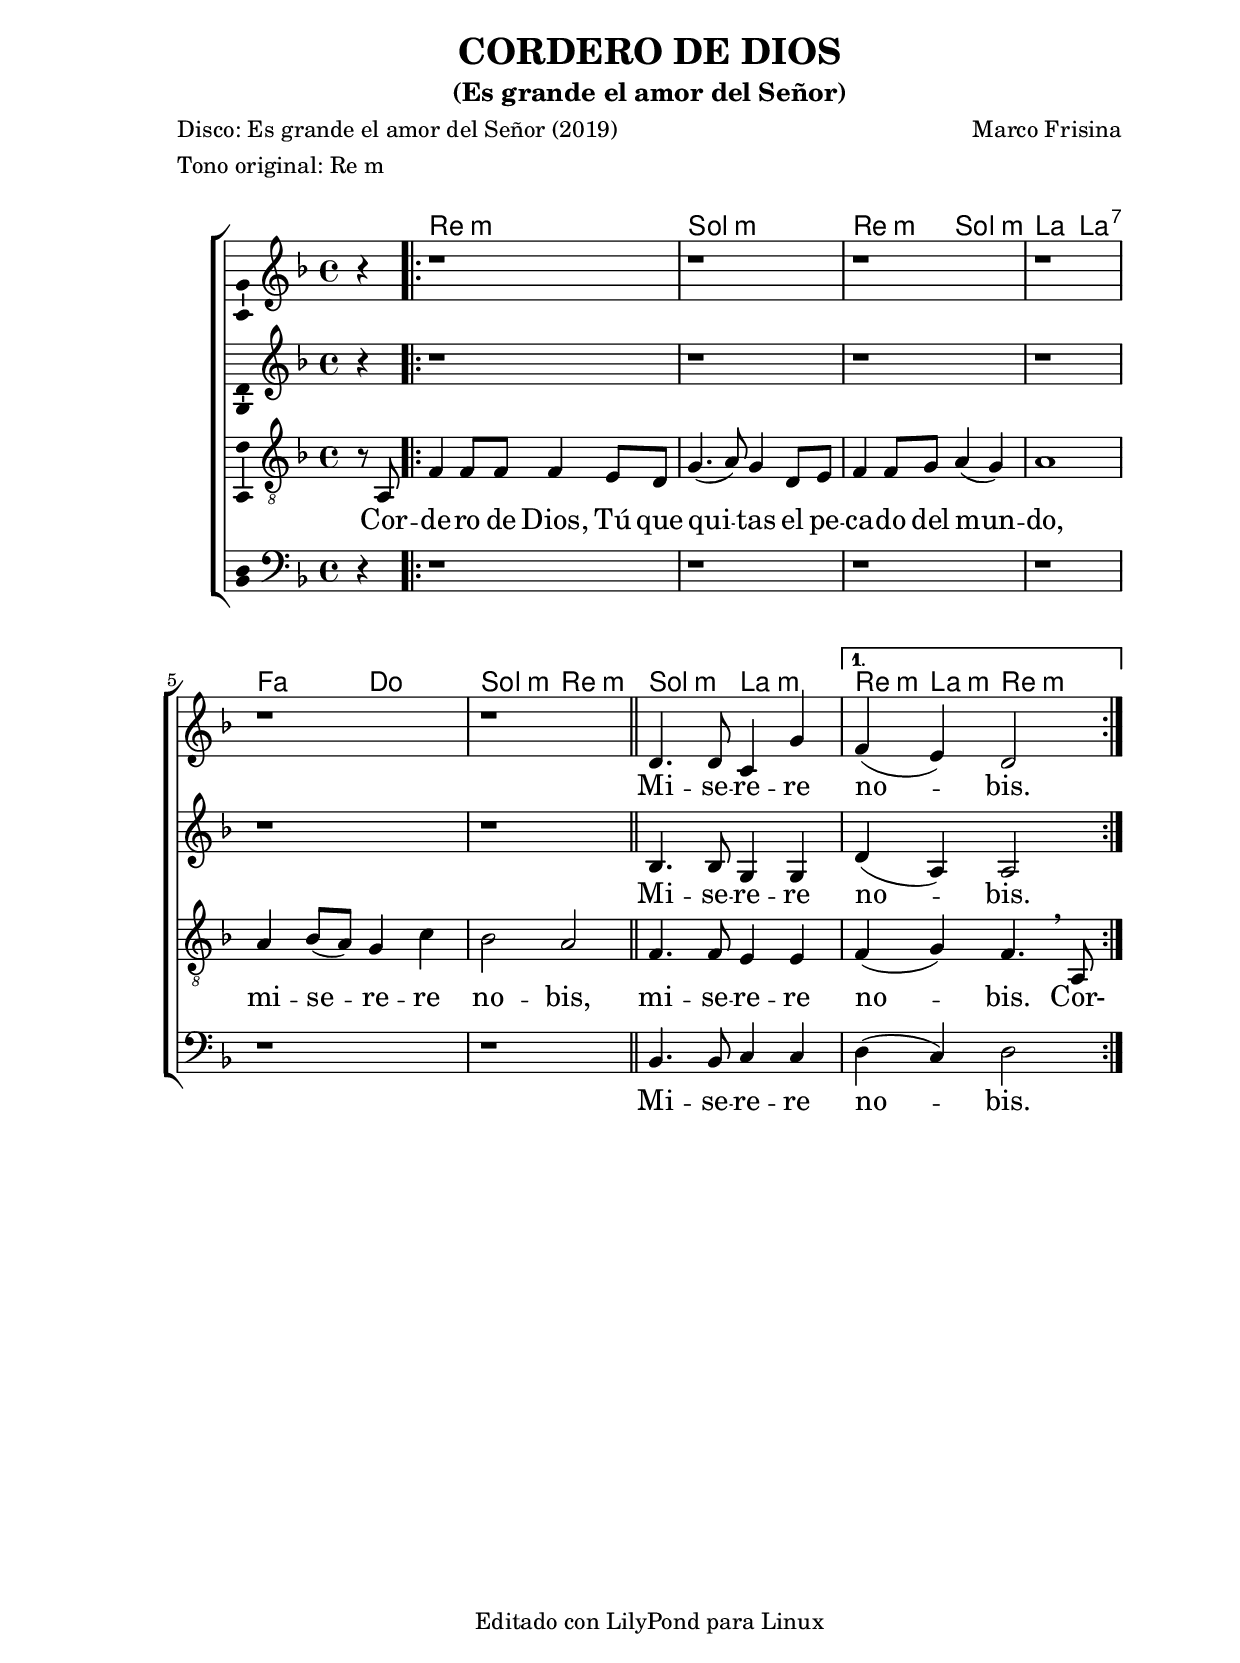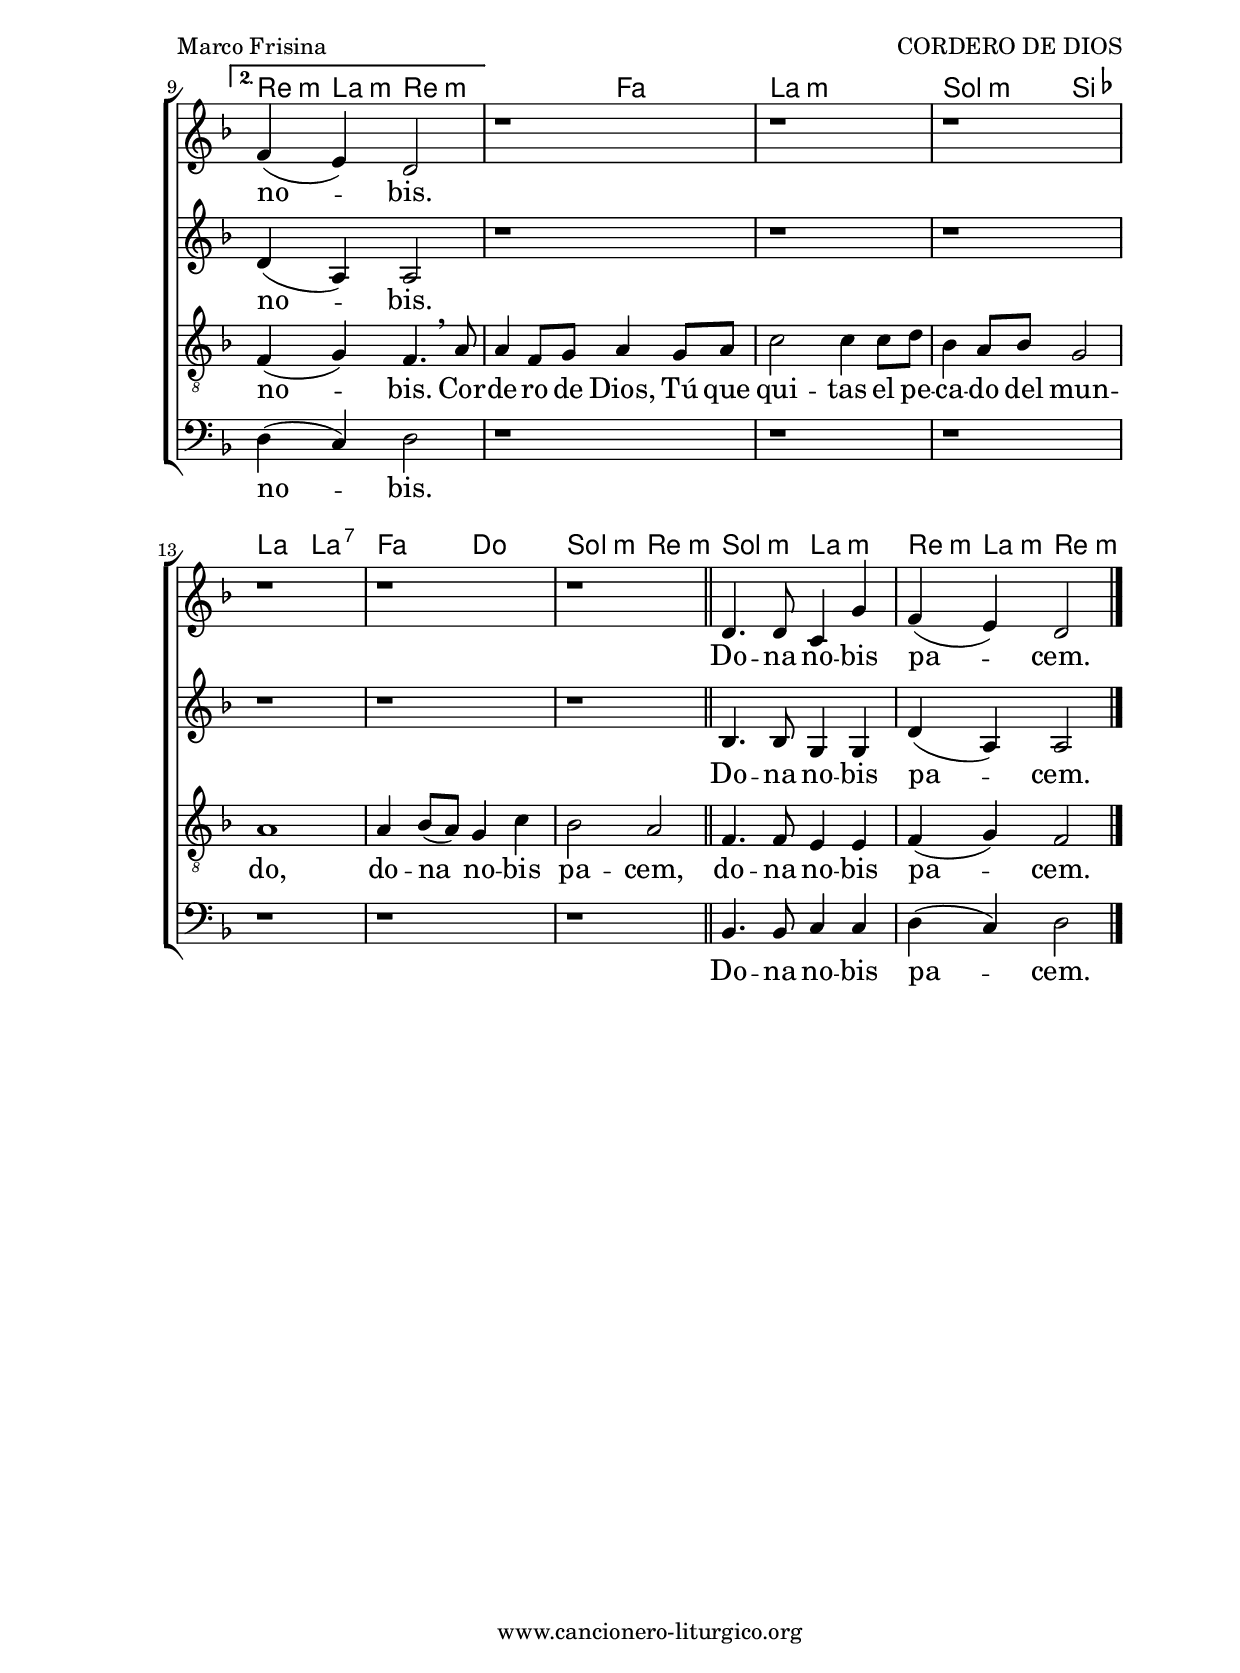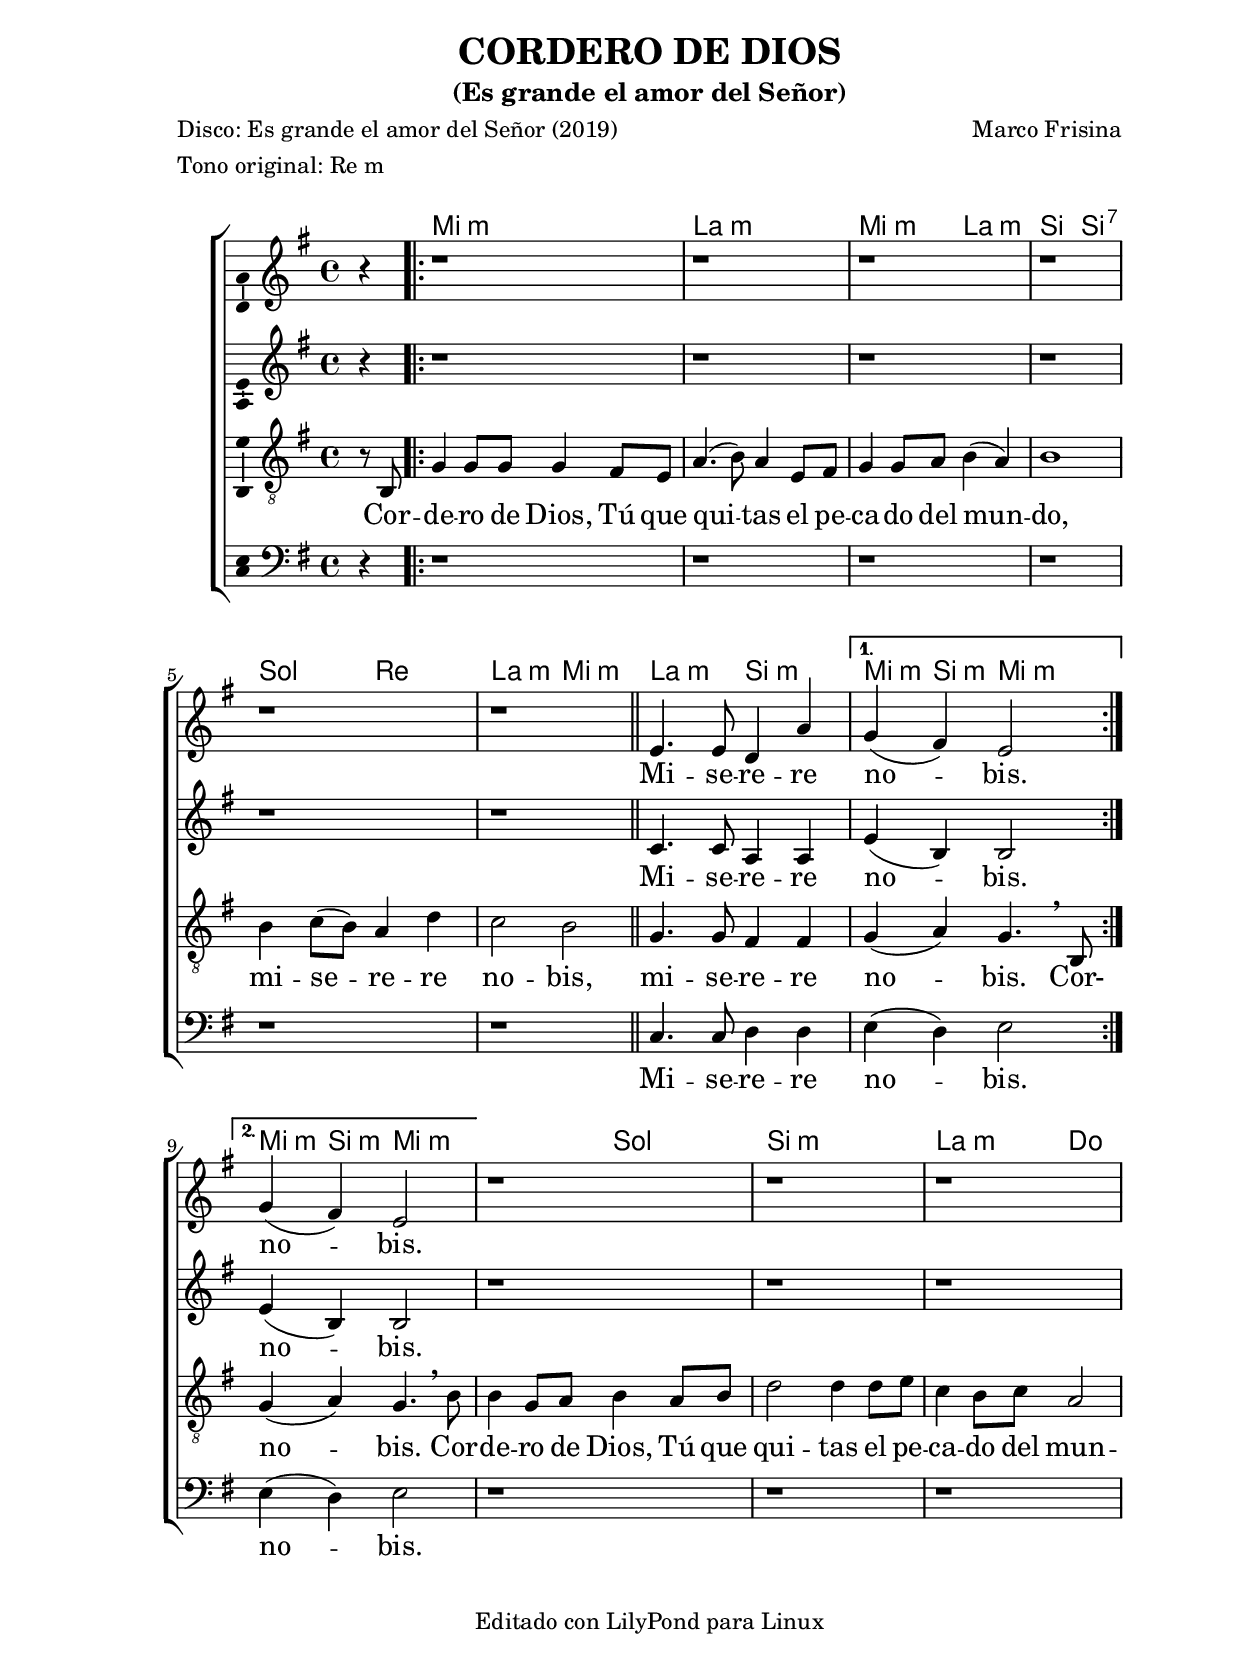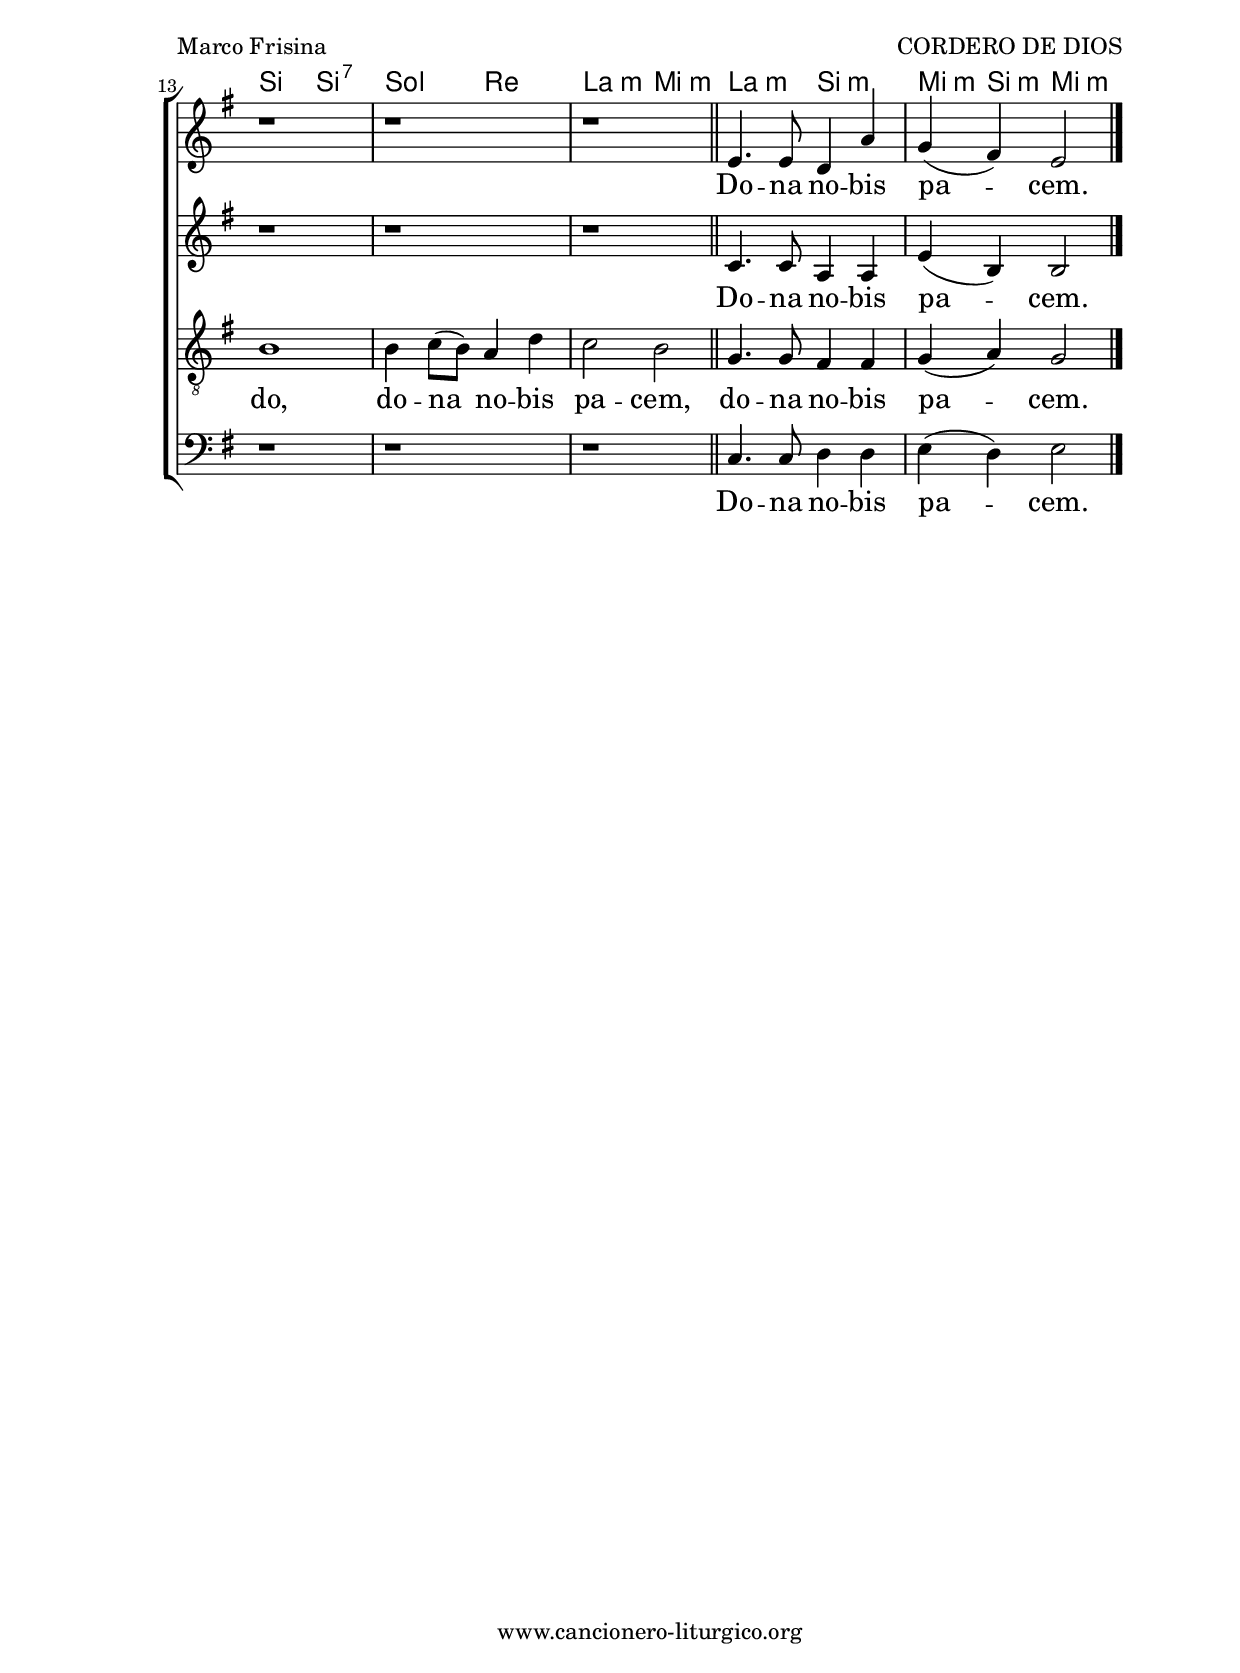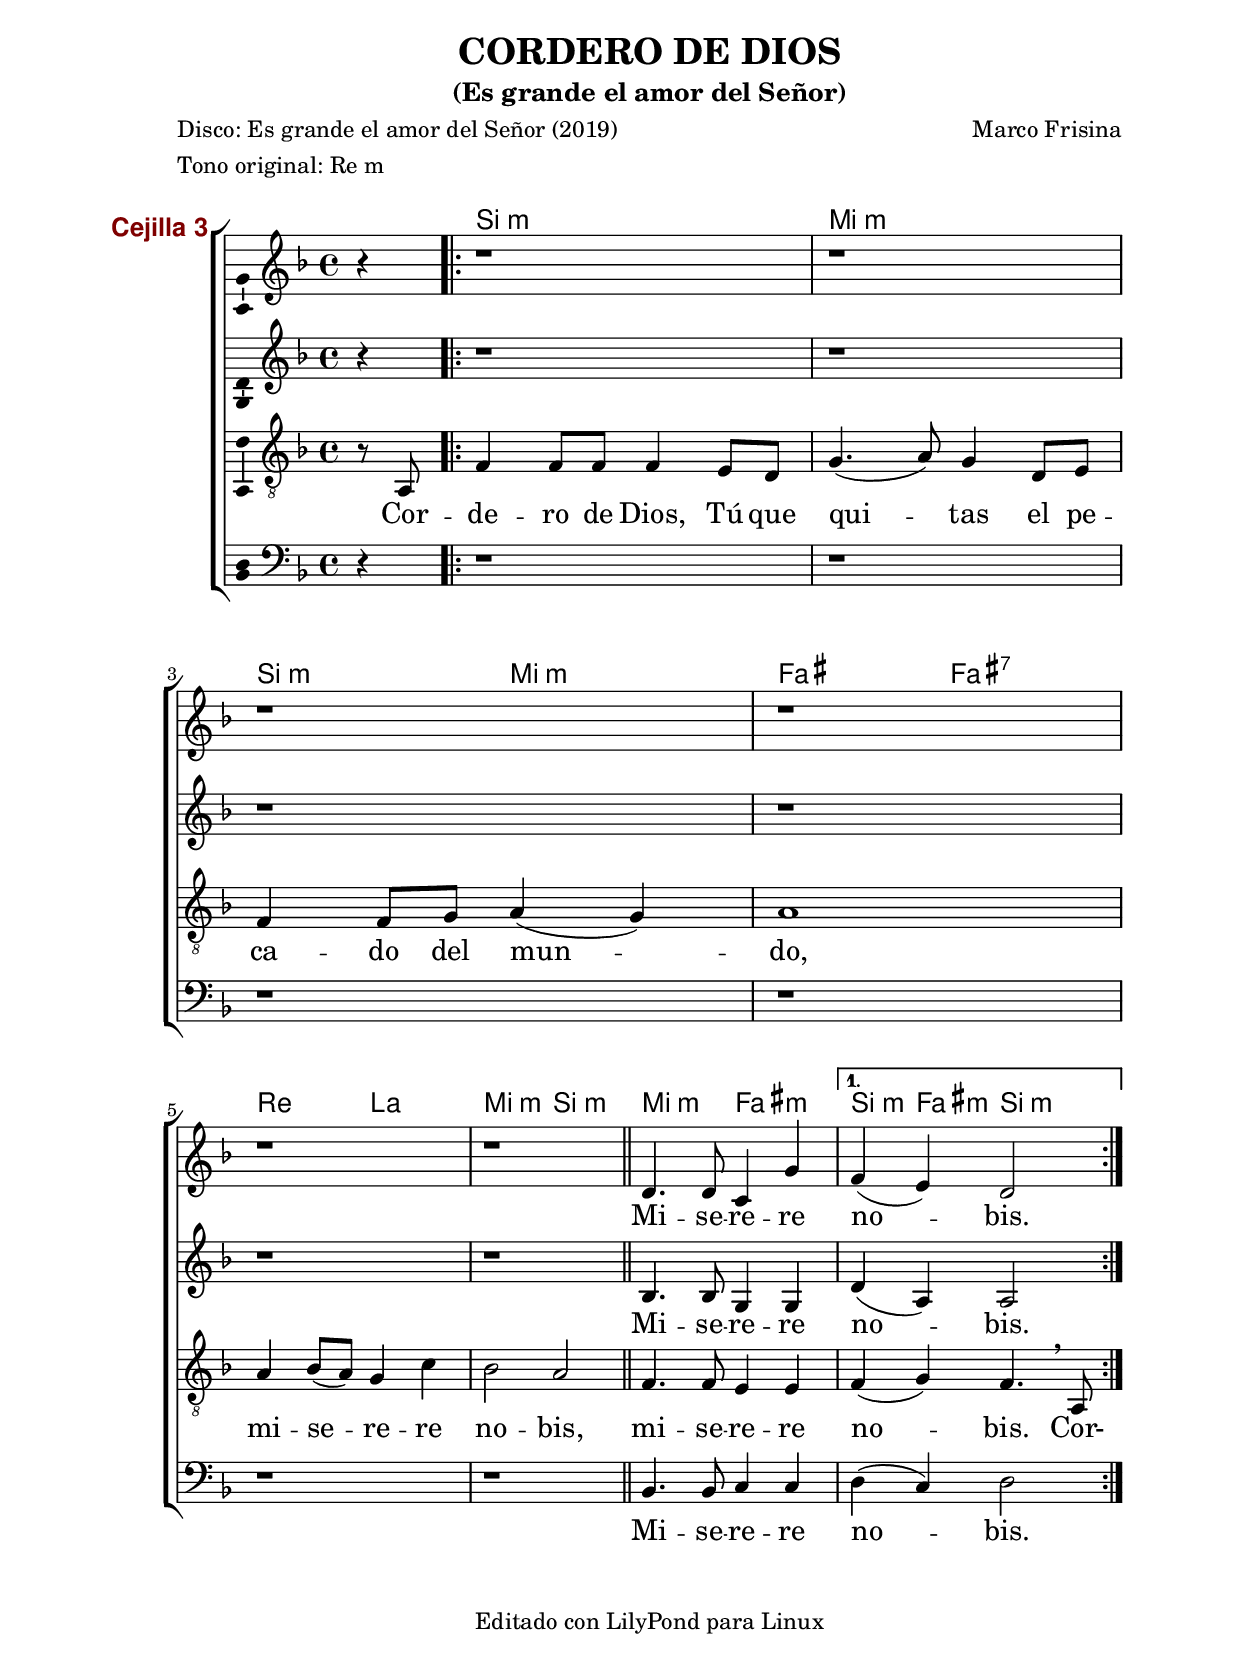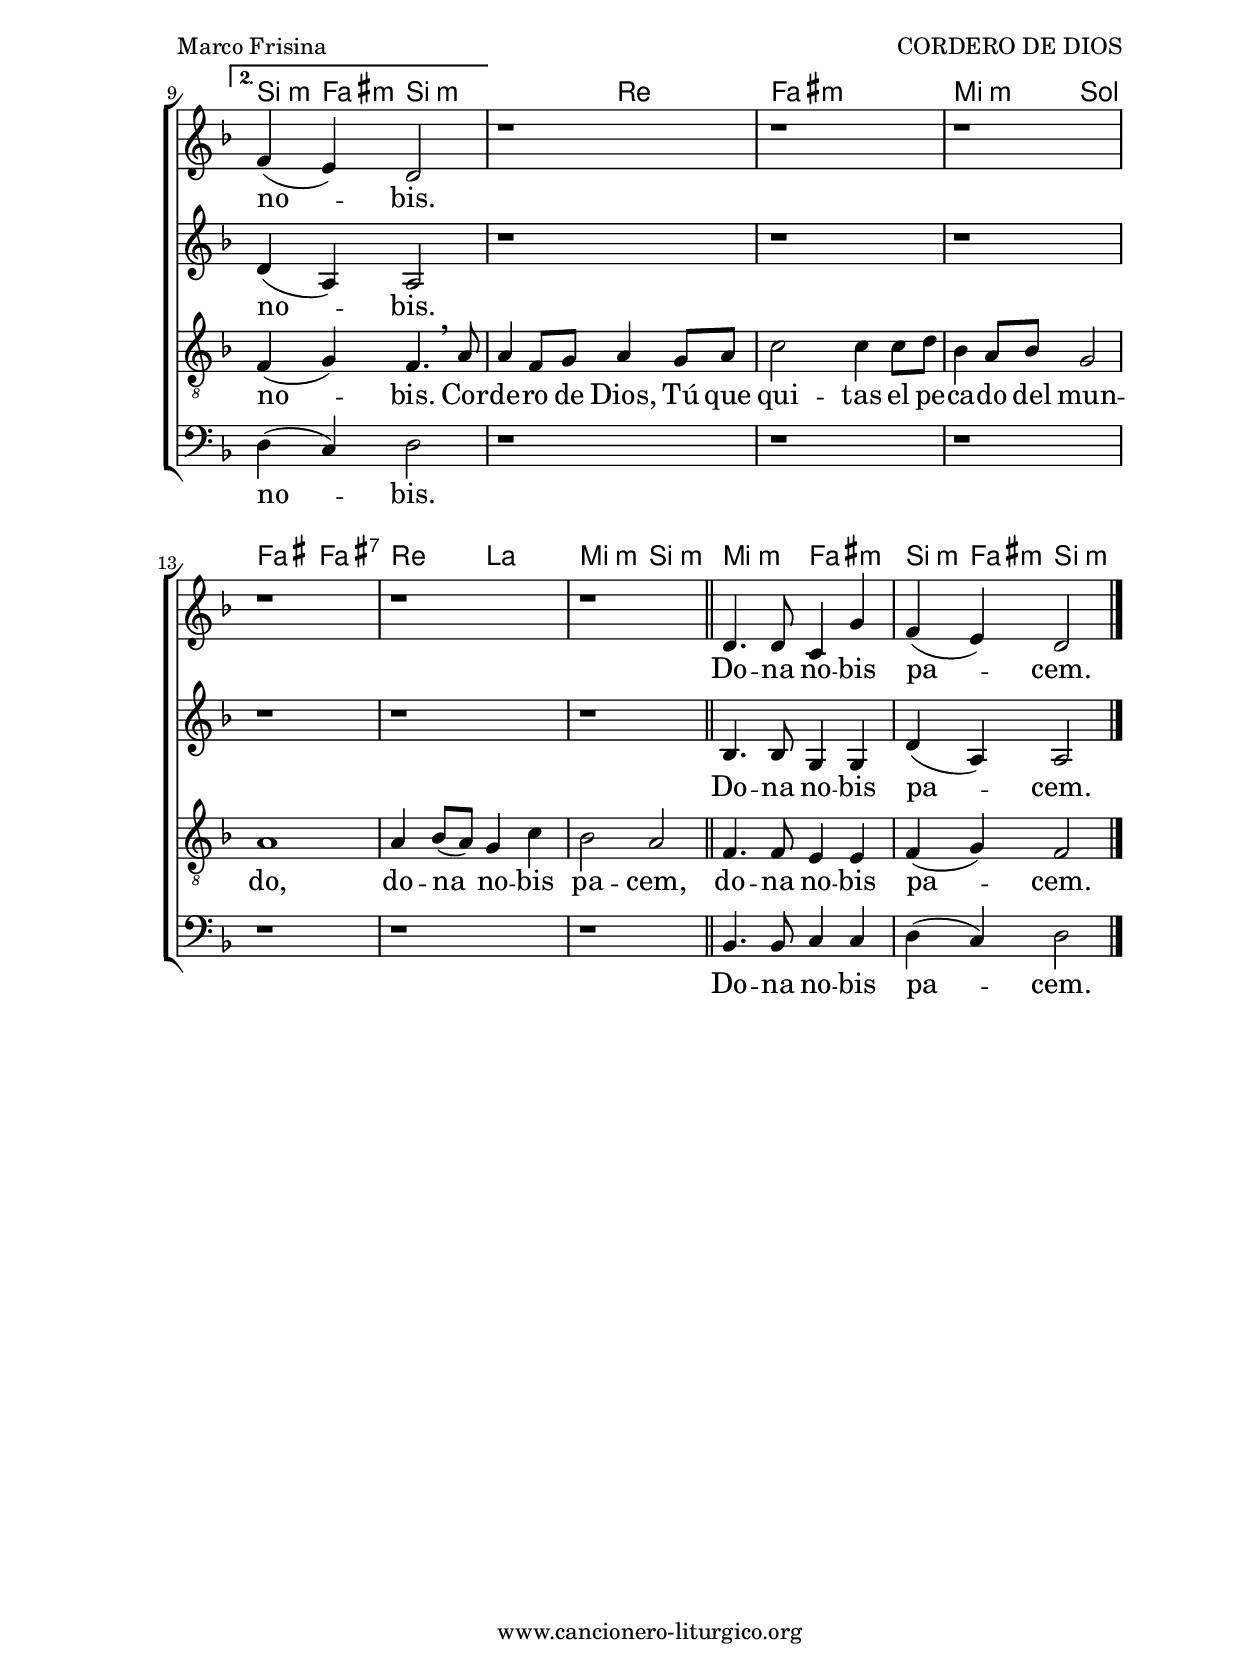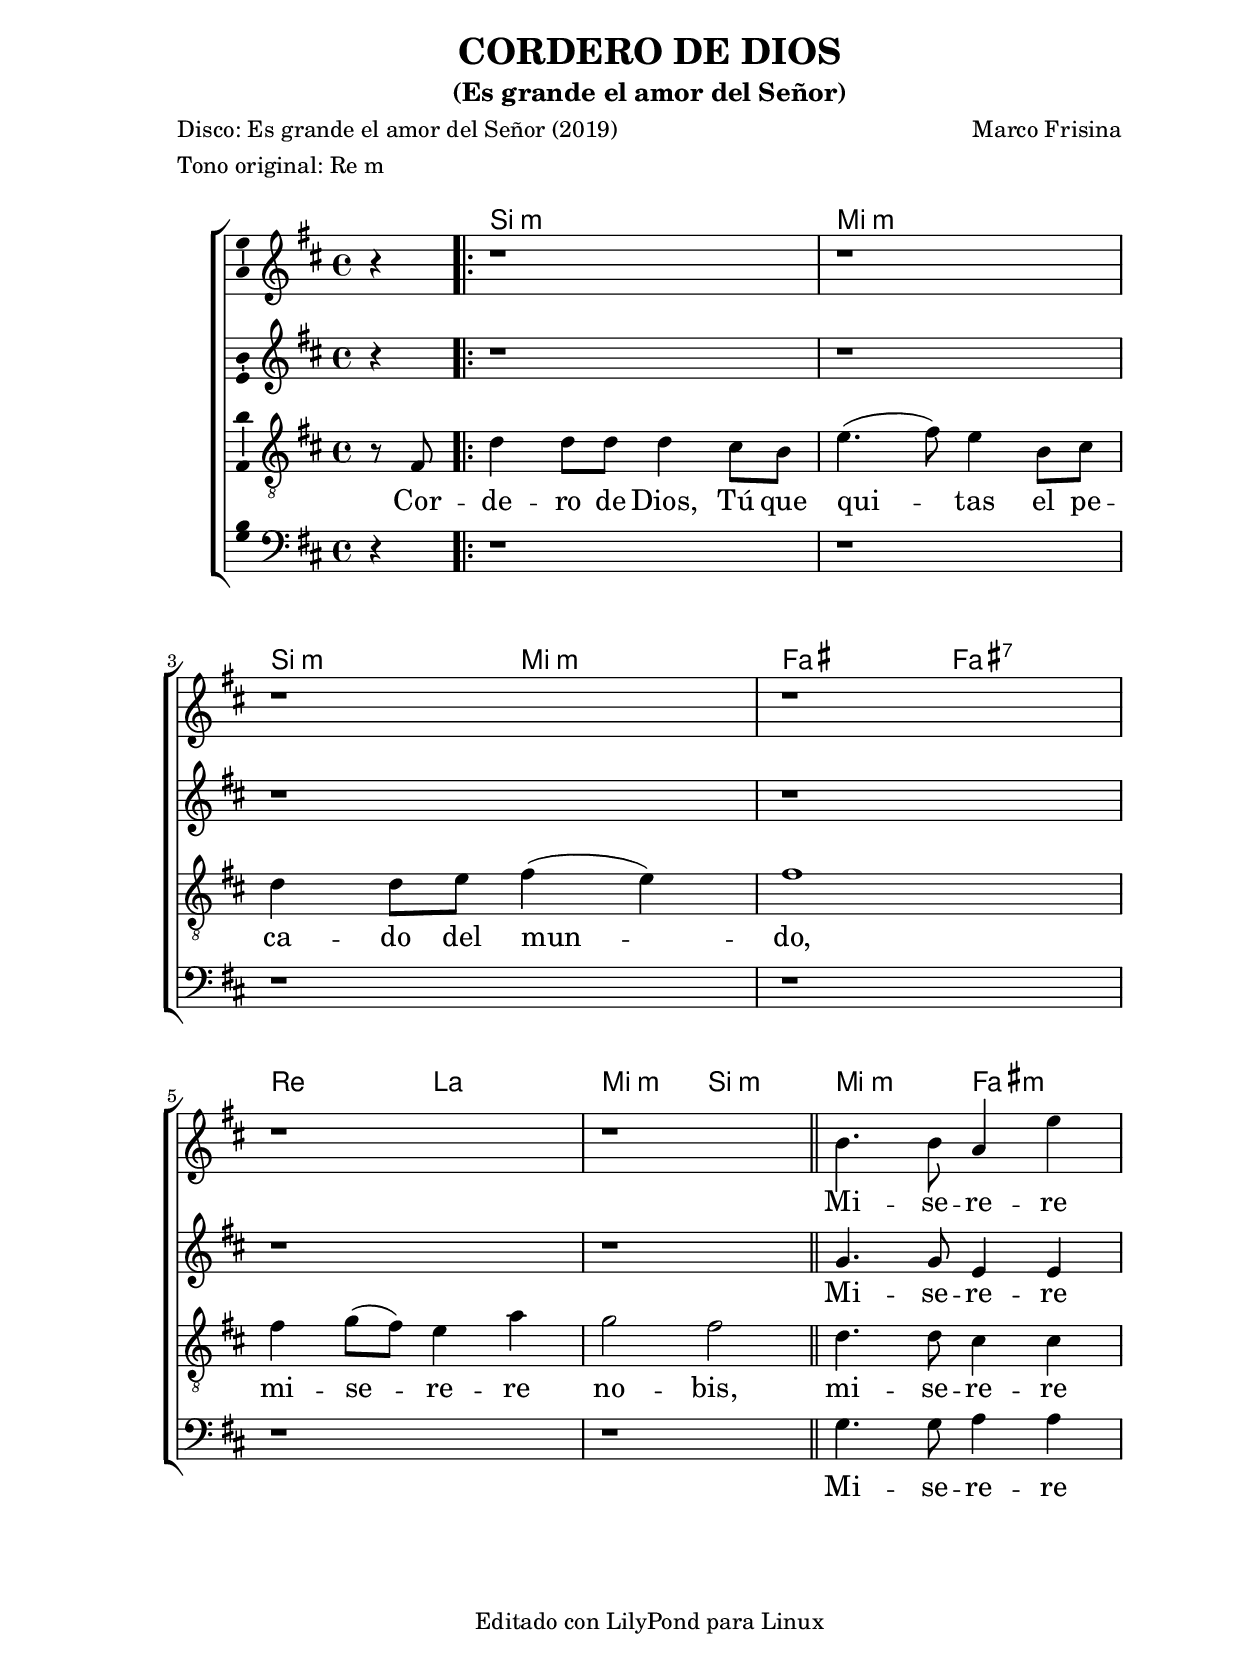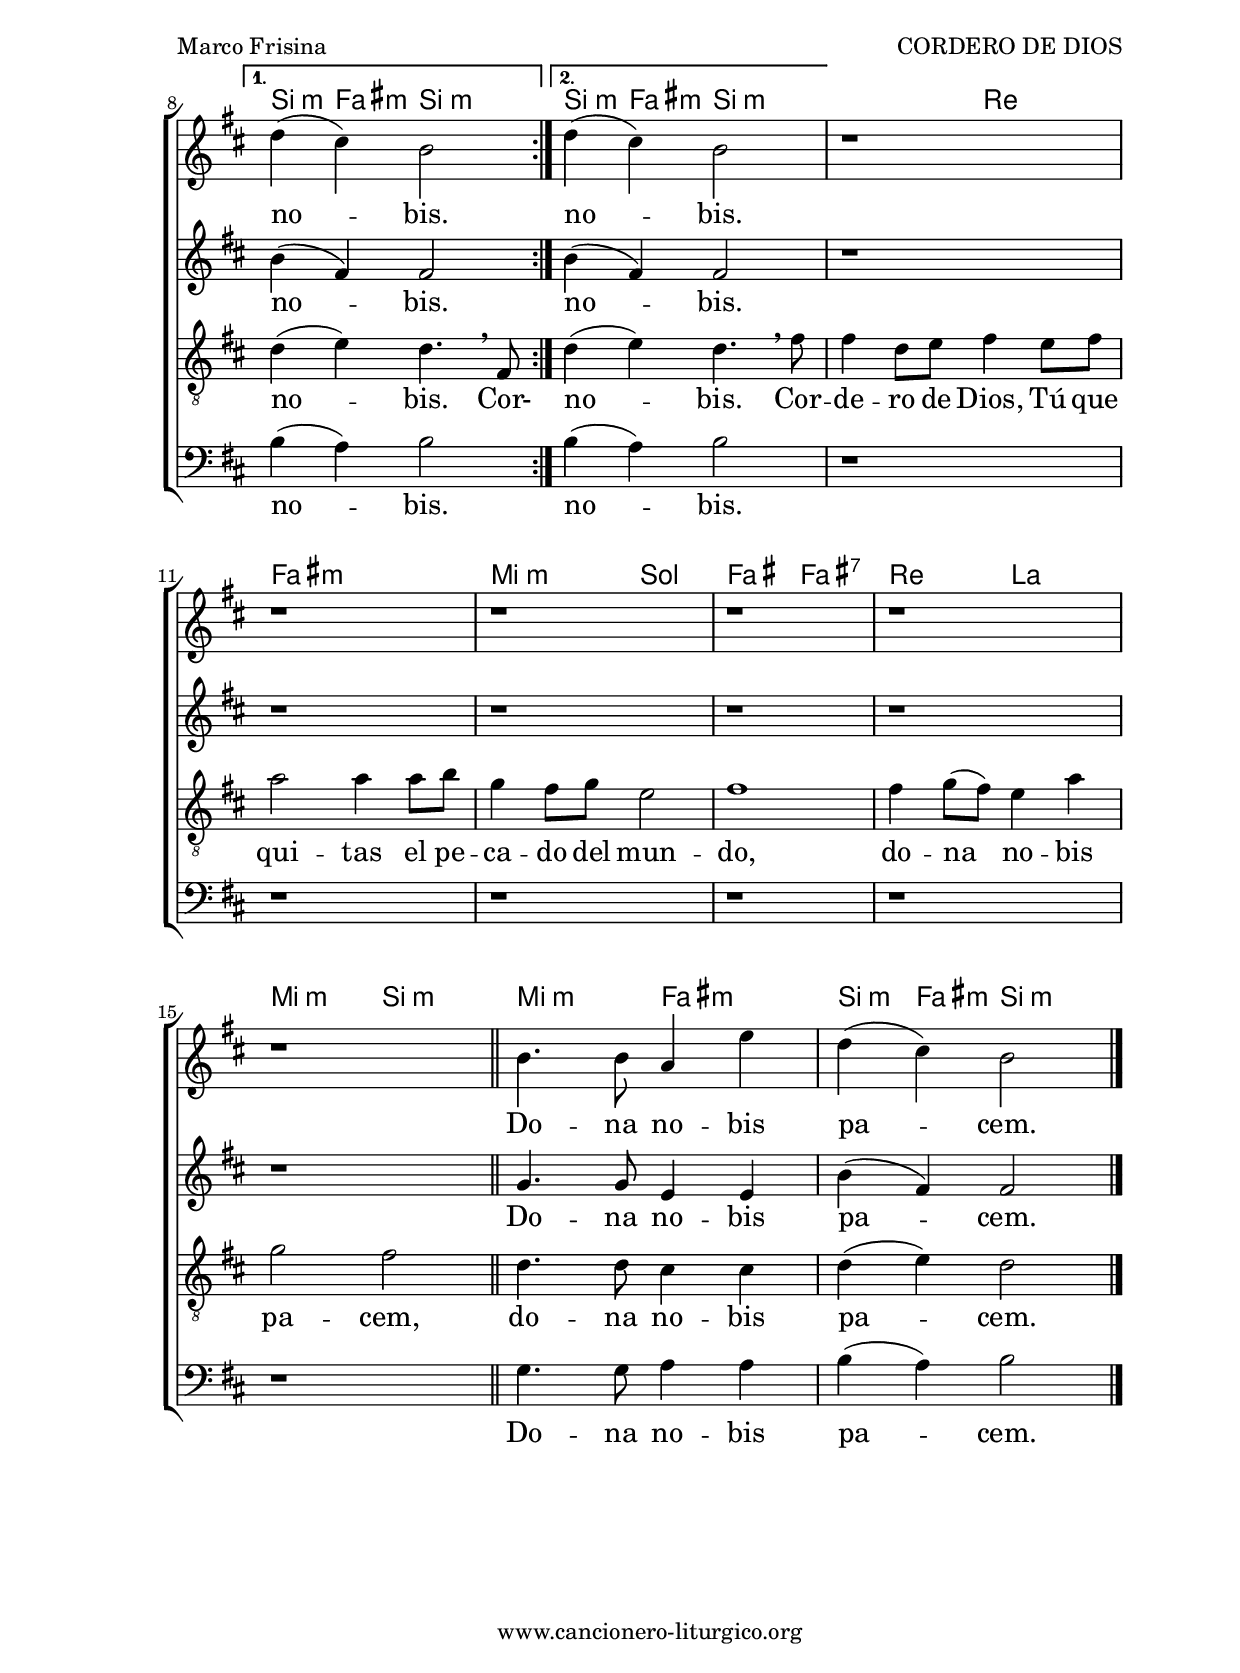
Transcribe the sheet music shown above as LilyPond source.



%versión de lilypond para la que se ha escrito esta partitura:
\version "2.16.0"

	%Tamaño papel
	#(set-default-paper-size "a4")
	%Tamaño partitura
	#(set-global-staff-size 20)
	%No responde al pulsar sobre una nota
	#(ly:set-option 'point-and-click #f)

%parámetros del encabezamiento:
\header {
	title = "CORDERO DE DIOS"
	subtitle = "(Es grande el amor del Señor)"
	composer = "Marco Frisina"
	poet = "Disco: Es grande el amor del Señor (2019)"
	meter = "Tono original: Re m"
	arranger = ""
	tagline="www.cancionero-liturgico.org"
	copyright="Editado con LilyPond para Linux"
	tiempo = ""
	usos = "Agnus"
	letra = ""
	}

%parámetros asociados al papel:
\paper  {
	oddHeaderMarkup = \markup {\fill-line { \on-the-fly #not-first-page \fromproperty #'header:title \on-the-fly #not-first-page \fromproperty #'header:composer }}
	evenHeaderMarkup = \markup {\fill-line { \fromproperty #'header:composer \fromproperty #'header:title }}
	#(set-paper-size "a4")
	print-page-number = ##f
	first-page-number = 1
	print-first-page-number = ##f
%	head-separation = 3.0 \cm
	top-margin = 2.0 \cm
	bottom-margin = 0.5\cm
%%%	bottom-margin = 0.9\cm
	left-margin = 3.0 \cm
	line-width = 16.0 \cm 
	indent = 8\mm
	interscoreline = 2.\mm
	between-system-space = 15\mm
%	para que las partituras no llenen la hoja:
	ragged-bottom = ##t
%	idem para la última hoja:
	ragged-last-bottom = ##f
%	para que las partituras llenen el ancho del papel:
	ragged-last = ##f
	after-title-space = 2.5 \cm
%page-count=1
%system-count=4

	%Flexible Vertical Spacing
%	markup-markup-spacing =
%	#'((basic-distance . 15) (minimum-distance . 15) (padding . 3))
	markup-system-spacing =
	#'((basic-distance . 15) (minimum-distance . 15) (padding . 3))
	system-system-spacing =
	#'((basic-distance . 15) (minimum-distance . 15) (padding . 3))
	score-system-spacing =
	#'((basic-distance . 15) (minimum-distance . 15) (padding . 5))
%	top-system-spacing = % header
%	#'((basic-distance . 8) (minimum-distance . 0) (padding . 0))
%	top-markup-spacing =
%	#'((basic-distance . 20) (minimum-distance . 20) (padding . 0))
	last-bottom-spacing = % footer
	#'((basic-distance . 5) (minimum-distance . 5) (padding . 0))
%	score-markup-spacing =
%	#'((basic-distance . 16) (minimum-distance . 13) (padding . 0))

	}


%parámetros que afectan a toda la partitura:
global =  {
	%clave de sol (G):
	\clef G
	%armadura:
%	\transpose e d
	\key d \minor
	\tempo 4=64
	\set Score.tempoHideNote = ##t
	}


acordes = {
	\italianChords
	\chordmode {
%	\transpose e d
{

s4
\repeat volta 2 {
d1:m g:m d2:m g:m a a:7 f c g:m d:m g:m a:m
}
\alternative{
{
d4:m a:m d2:m
}
{
d4:m a:m d2:m
}
}

d2:m f a:m a:m g:m bes a a:7 f c g:m d:m g:m a:m
d4:m a:m d2:m

	}
	}
}


melodia = 
%	\transpose e d
{
	\relative c'{

	\time 4/4

\partial4
r4

\repeat volta 2 {
r1
r1
r1
r1
r1
r1

d4. d8 c4 g'
}
\alternative{
{
f4 (e) d2
}
{
f4 (e) d2
}
}

r1
r1
r1
r1
r1
r1

d4. d8 c4 g'
f4 (e) d2

	\bar "|."
	}
	}


melodiados = 
%	\transpose e d
{
	\relative c'{
	\time 4/4

\partial4
r4

\repeat volta 2 {
r1
r1
r1
r1
r1
r1

bes4. bes8 g4 g
}
\alternative{
{
d'4 (a) a2
}
{
d4 (a) a2
}
}

r1
r1
r1
r1
r1
r1

bes4. bes8 g4 g
d'4 (a) a2

	\bar "|."
	}
	}

melodiatres = 
%	\transpose e d
{
%%%%	%clave de fa (F):
%%%	\clef F
	\clef "G_8"

	\relative c{
	\time 4/4

\partial4
r8 a8

\repeat volta 2 {
%%%f'4 f8 f f e4 d8
f'4 f8 f f4 e8 d8
g4. (a8) g4 d8 e
f4 f8 g a4 (g)
a1

\break

a4 bes8 (a) g4 c
bes2 a

\bar"||"
%\break

f4. f8 e4 e
}
\alternative{
{
f4 (g) f4. \breathe a,8
}
{
f'4 (g) f4. \breathe a8
}
}

%\break

%%%a4 f8 g a a4 a8
a4 f8 g a4 g8 a8
c2 c4 c8 d
bes4 a8 bes g2
a1

%\break

a4 bes8 (a) g4 c
bes2 a

\bar"||"
%\break

f4. f8 e4 e
f4 (g) f2

	\bar "|."
	}
	}

melodiacuatro = 
%	\transpose e d
{
	%clave de fa (F):
	\clef F

	\relative c{
	\time 4/4

\partial4
r4

\repeat volta 2 {
r1
r1
r1
r1
r1
r1

bes4. bes8 c4 c
}
\alternative{
{
d4 (c) d2
}
{
d4 (c) d2
}
}

r1
r1
r1
r1
r1
r1

bes4. bes8 c4 c
d4 (c) d2

	\bar "|."
	}
	}


texto = \lyricmode {
Mi -- se -- re -- re no -- bis.
no -- bis.
Do -- na no -- bis pa -- cem.

	}

textodos = \lyricmode {
Mi -- se -- re -- re no -- bis.
no -- bis.
Do -- na no -- bis pa -- cem.

	}

textotres = \lyricmode {
Cor -- de -- ro de Dios,
Tú que qui -- tas el pe -- ca -- do del mun -- do,
mi -- se -- re -- re no -- bis,
mi -- se -- re -- re no -- bis.
Cor-
no -- bis.

Cor -- de -- ro de Dios,
Tú que qui -- tas el pe -- ca -- do del mun -- do,
do -- na no -- bis pa -- cem,
do -- na no -- bis pa -- cem.

	}

textocuatro = \lyricmode {
Mi -- se -- re -- re no -- bis.
no -- bis.
Do -- na no -- bis pa -- cem.

	}


acordesStaff = \context ChordNames = acordesStaff <<
	\set chordChanges = ##t
	\acordes
	>>


%%%%%%%%%%%%%%%%%%%%%%%%%%%%%%%%%%% CEJILLA %%%%%%%%%%%%%%%%%%%%%%%%%%%%%%%%%%%
acordescejilla = {
%%%	\override ChordNames.ChordName #'font-size = #-1
%%%	\override ChordNames.ChordName #'font-series = #'bold
	\transpose f d {
		\acordes
		}
	}

acordescejillaStaff = \context ChordNames = acordescejillaStaff <<
	\set Staff.instrumentName = \markup \with-color #darkred \larger \bold \sans "Cejilla 3"
	\set chordChanges = ##t
	\acordescejilla
	>>
%%%%%%%%%%%%%%%%%%%%%%%%%%%%%%%%%%% CEJILLA %%%%%%%%%%%%%%%%%%%%%%%%%%%%%%%%%%%


vozStaff = \context Voice = vozStaff
\with {\consists "Ambitus_engraver"}
<<
%	\set Staff.instrumentName = ""
%	\set Staff.shortInstrumentName = ""
%	\set Staff.midiInstrument = #"clarinet"
%	\set Staff.midiInstrument = #"cello"
	\set Staff.midiInstrument = #"flute"
%	\set Staff.midiInstrument = #"electric guitar (jazz)"
%	\set Staff.midiInstrument = #"english horn"
%	\set Staff.midiInstrument = #"violin"
%	\set Staff.midiInstrument = #"glockenspiel"
	\set Staff.midiMinimumVolume = #0.7
	\set Staff.midiMaximumVolume = #0.9
	\global
	\melodia
	>>

vozdosStaff = \context Voice = vozdosStaff
\with {\consists "Ambitus_engraver"}
<<
	\override Staff.StaffSymbol #'staff-space = #(magstep -0.35)
	\set Staff.midiInstrument = #"english horn"
	\set Staff.midiMinimumVolume = #0.7
	\set Staff.midiMaximumVolume = #0.9
	\global
	\melodiados
	>>

voztresStaff = \context Voice = voztresStaff
\with {\consists "Ambitus_engraver"}
<<
	\override Staff.StaffSymbol #'staff-space = #(magstep -0.35)
	\set Staff.midiInstrument = #"violin"
	\set Staff.midiMinimumVolume = #0.7
	\set Staff.midiMaximumVolume = #0.9
	\global
	\relative c' \melodiatres
	>>

vozcuatroStaff = \context Voice = vozcuatroStaff
\with {\consists "Ambitus_engraver"}
<<
	\override Staff.StaffSymbol #'staff-space = #(magstep -0.35)
	\set Staff.midiInstrument = #"flute"
	\set Staff.midiMinimumVolume = #0.7
	\set Staff.midiMaximumVolume = #0.9
	\global
	\relative c' \melodiacuatro
	>>

textoStaff = \context Lyrics = textoStaff <<
	\lyricsto vozStaff \texto
	>>

textodosStaff = \context Lyrics = textodosStaff <<
	\lyricsto vozdosStaff \textodos
	>>

textotresStaff = \context Lyrics = textotresStaff <<
	\lyricsto voztresStaff \textotres
	>>

textocuatroStaff = \context Lyrics = textocuatroStaff <<
	\lyricsto vozcuatroStaff \textocuatro
	>>

\book {
	\score {
		\context ChoirStaff {
%			\override StaffGroup.SystemStartBracket #'collapse-height = #1
%			\override Score.SystemStartBar #'collapse-height = #1
			<<
			\acordesStaff
			\vozStaff
			\textoStaff
			\vozdosStaff
			\textodosStaff
			\voztresStaff
			\textotresStaff
			\vozcuatroStaff
			\textocuatroStaff
			>>
			}
		\layout {
%\context {
%\RemoveEmptyStaffContext 
%\override VerticalAxisGroup #'remove-first = ##t
%}
	    		\context {
				\Lyrics
				\override LyricText #'font-size = #2
				}
	   		 \context {
				\Score
				\override StaffSymbol #'staff-space = #(magstep +3)
				}
			}
		}
	\score {
		\unfoldRepeats
		\context ChoirStaff {
			<<
			\acordesStaff
			\vozStaff
			\vozdosStaff
			\voztresStaff
			\vozcuatroStaff
			>>
			}
		\midi {
	  		\context {
	  			\Score
				tempoWholesPerMinute = #(ly:make-moment 70 4)
				}
			}
		}
	}


%Partitura para guitarra
#(define output-suffix "G")
\book {
	\score {
		\context ChoirStaff {
%			\override StaffGroup.SystemStartBracket #'collapse-height = #1
%			\override Score.SystemStartBar #'collapse-height = #1
			<<
			\acordescejillaStaff
			\vozStaff
			\textoStaff
			\vozdosStaff
			\textodosStaff
			\voztresStaff
			\textotresStaff
			\vozcuatroStaff
			\textocuatroStaff
			>>
			}
		\layout {
%\context {
%\RemoveEmptyStaffContext 
%\override VerticalAxisGroup #'remove-first = ##t
%}
%%%%%%%%%%%%%%%%%%%%%%%%%%%%%%%%%%% CEJILLA %%%%%%%%%%%%%%%%%%%%%%%%%%%%%%%%%%%
			\context {
				\ChordNames \consists Instrument_name_engraver
				}
%%%%%%%%%%%%%%%%%%%%%%%%%%%%%%%%%%% CEJILLA %%%%%%%%%%%%%%%%%%%%%%%%%%%%%%%%%%%
	    		\context {
				\Lyrics
				\override LyricText #'font-size = #2
				}
	   		 \context {
				\Score
				\override StaffSymbol #'staff-space = #(magstep +3)
				}
			}
		}
	}


#(define output-suffix "C")
\book {
	\score {
		\context ChoirStaff {
%			\override StaffGroup.SystemStartBracket #'collapse-height = #1
%			\override Score.SystemStartBar #'collapse-height = #1
\transpose c d
			<<
			\acordesStaff
			\vozStaff
			\textoStaff
			\vozdosStaff
			\textodosStaff
			\voztresStaff
			\textotresStaff
			\vozcuatroStaff
			\textocuatroStaff
			>>
			}
		\layout {
%\context {
%\RemoveEmptyStaffContext 
%\override VerticalAxisGroup #'remove-first = ##t
%}
	    		\context {
				\Lyrics
				\override LyricText #'font-size = #2
				}
	   		 \context {
				\Score
				\override StaffSymbol #'staff-space = #(magstep +3)
				}
			}
		}
	}


#(define output-suffix "S")
\book {
	\score {
		\context ChoirStaff {
%			\override StaffGroup.SystemStartBracket #'collapse-height = #1
%			\override Score.SystemStartBar #'collapse-height = #1
\transpose c a
			<<
			\acordesStaff
			\vozStaff
			\textoStaff
			\vozdosStaff
			\textodosStaff
			\voztresStaff
			\textotresStaff
			\vozcuatroStaff
			\textocuatroStaff
			>>
			}
		\layout {
%\context {
%\RemoveEmptyStaffContext 
%\override VerticalAxisGroup #'remove-first = ##t
%}
	    		\context {
				\Lyrics
				\override LyricText #'font-size = #2
				}
	   		 \context {
				\Score
				\override StaffSymbol #'staff-space = #(magstep +3)
				}
			}
		}
	}


